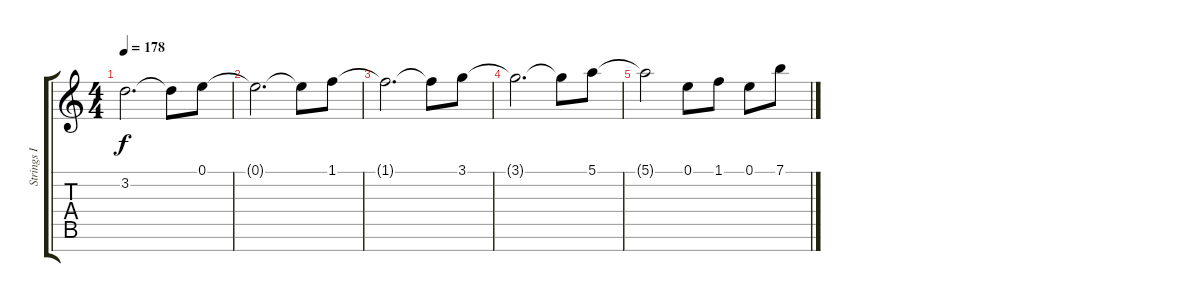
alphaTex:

\track ("Strings I" "Strings I") {instrument stringensemble1}
\staff {score tabs}
\tuning (E5 B4 G4 D4 A3 E3 B2) {hide}
\ts (4 4)
\tempo 178
\clef g2
\ks c
3.2{t}.2{d dy f} 3.2{t}.8 0.1.8 |
0.1{t}.2{d} 0.1{t}.8 1.1.8 |
1.1{t}.2{d} 1.1{t}.8 3.1.8 |
3.1{t}.2{d} 3.1{t}.8 5.1.8 |
5.1{t}.2 0.1.8 1.1.8 0.1.8 7.1.8
